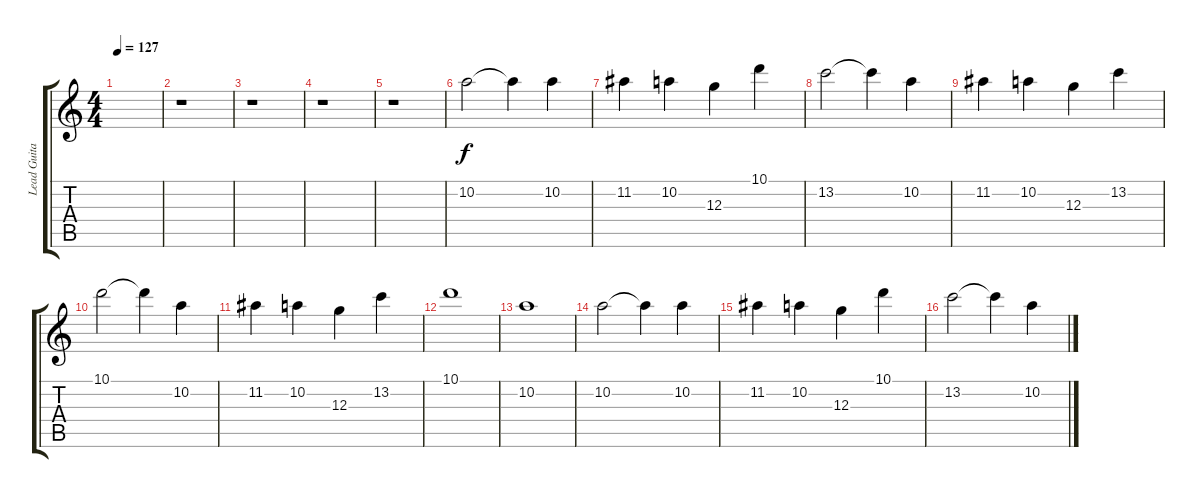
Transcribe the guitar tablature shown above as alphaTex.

\track ("Lead Guitar" "Lead Guita") {instrument distortionguitar}
\staff {score tabs}
\tuning (E4 B3 G3 D3 A2 E2) {hide}
\ts (4 4)
\tempo 127
\clef g2
\ks c
|
r.1 |
r.1 |
r.1 |
r.1 |
10.2.2 10.2{t}.4 10.2.4 |
11.2.4 10.2.4 12.3.4 10.1.4 |
13.2.2 13.2{t}.4 10.2.4 |
11.2.4 10.2.4 12.3.4 13.2.4 |
10.1.2 10.1{t}.4 10.2.4 |
11.2.4 10.2.4 12.3.4 13.2.4 |
10.1.1 |
10.2.1 |
10.2.2 10.2{t}.4 10.2.4 |
11.2.4 10.2.4 12.3.4 10.1.4 |
13.2.2 13.2{t}.4 10.2.4
